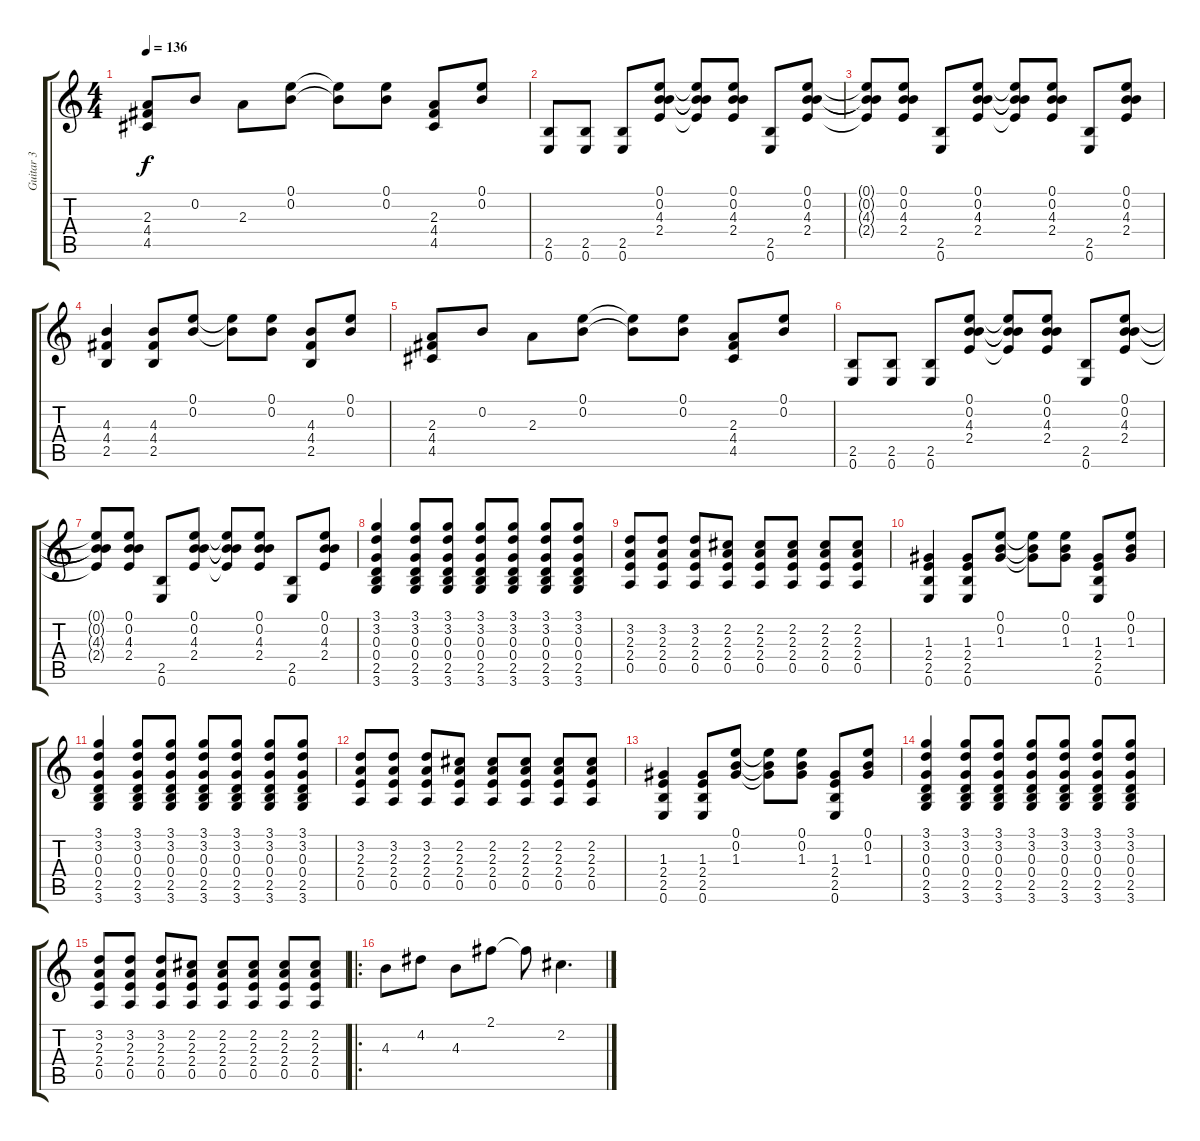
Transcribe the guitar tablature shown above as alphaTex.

\track ("Guitar 3" "Guitar 3") {instrument distortionguitar}
\staff {score tabs}
\tuning (E4 B3 G3 D3 A2 E2) {hide}
\ts (4 4)
\tempo 136
\clef g2
\ks c
(2.3 4.4 4.5).8{dy f} 0.2.8 2.3.8 (0.1 0.2).8 (0.1{t} 0.2{t}).8 (0.1 0.2).8 (2.3 4.4 4.5).8 (0.1 0.2).8 |
(2.5 0.6).8 (2.5 0.6).8 (2.5 0.6).8 (0.1 0.2 4.3 2.4).8 (0.1{t} 0.2{t} 4.3{t} 2.4{t}).8 (0.1 0.2 4.3 2.4).8 (2.5 0.6).8 (0.1 0.2 4.3 2.4).8 |
(0.1{t} 0.2{t} 4.3{t} 2.4{t}).8 (0.1 0.2 4.3 2.4).8 (2.5 0.6).8 (0.1 0.2 4.3 2.4).8 (0.1{t} 0.2{t} 4.3{t} 2.4{t}).8 (0.1 0.2 4.3 2.4).8 (2.5 0.6).8 (0.1 0.2 4.3 2.4).8 |
(4.3 4.4 2.5).4 (4.3 4.4 2.5).8 (0.1 0.2).8 (0.1{t} 0.2{t}).8 (0.1 0.2).8 (4.3 4.4 2.5).8 (0.1 0.2).8 |
(2.3 4.4 4.5).8 0.2.8 2.3.8 (0.1 0.2).8 (0.1{t} 0.2{t}).8 (0.1 0.2).8 (2.3 4.4 4.5).8 (0.1 0.2).8 |
(2.5 0.6).8 (2.5 0.6).8 (2.5 0.6).8 (0.1 0.2 4.3 2.4).8 (0.1{t} 0.2{t} 4.3{t} 2.4{t}).8 (0.1 0.2 4.3 2.4).8 (2.5 0.6).8 (0.1 0.2 4.3 2.4).8 |
(0.1{t} 0.2{t} 4.3{t} 2.4{t}).8 (0.1 0.2 4.3 2.4).8 (2.5 0.6).8 (0.1 0.2 4.3 2.4).8 (0.1{t} 0.2{t} 4.3{t} 2.4{t}).8 (0.1 0.2 4.3 2.4).8 (2.5 0.6).8 (0.1 0.2 4.3 2.4).8 |
(3.1 3.2 0.3 0.4 2.5 3.6).4 (3.1 3.2 0.3 0.4 2.5 3.6).8 (3.1 3.2 0.3 0.4 2.5 3.6).8 (3.1 3.2 0.3 0.4 2.5 3.6).8 (3.1 3.2 0.3 0.4 2.5 3.6).8 (3.1 3.2 0.3 0.4 2.5 3.6).8 (3.1 3.2 0.3 0.4 2.5 3.6).8 |
(3.2 2.3 2.4 0.5).8 (3.2 2.3 2.4 0.5).8 (3.2 2.3 2.4 0.5).8 (2.2 2.3 2.4 0.5).8 (2.2 2.3 2.4 0.5).8 (2.2 2.3 2.4 0.5).8 (2.2 2.3 2.4 0.5).8 (2.2 2.3 2.4 0.5).8 |
(1.3 2.4 2.5 0.6).4 (1.3 2.4 2.5 0.6).8 (0.1 0.2 1.3).8 (0.1{t} 0.2{t} 1.3{t}).8 (0.1 0.2 1.3).8 (1.3 2.4 2.5 0.6).8 (0.1 0.2 1.3).8 |
(3.1 3.2 0.3 0.4 2.5 3.6).4 (3.1 3.2 0.3 0.4 2.5 3.6).8 (3.1 3.2 0.3 0.4 2.5 3.6).8 (3.1 3.2 0.3 0.4 2.5 3.6).8 (3.1 3.2 0.3 0.4 2.5 3.6).8 (3.1 3.2 0.3 0.4 2.5 3.6).8 (3.1 3.2 0.3 0.4 2.5 3.6).8 |
(3.2 2.3 2.4 0.5).8 (3.2 2.3 2.4 0.5).8 (3.2 2.3 2.4 0.5).8 (2.2 2.3 2.4 0.5).8 (2.2 2.3 2.4 0.5).8 (2.2 2.3 2.4 0.5).8 (2.2 2.3 2.4 0.5).8 (2.2 2.3 2.4 0.5).8 |
(1.3 2.4 2.5 0.6).4 (1.3 2.4 2.5 0.6).8 (0.1 0.2 1.3).8 (0.1{t} 0.2{t} 1.3{t}).8 (0.1 0.2 1.3).8 (1.3 2.4 2.5 0.6).8 (0.1 0.2 1.3).8 |
(3.1 3.2 0.3 0.4 2.5 3.6).4 (3.1 3.2 0.3 0.4 2.5 3.6).8 (3.1 3.2 0.3 0.4 2.5 3.6).8 (3.1 3.2 0.3 0.4 2.5 3.6).8 (3.1 3.2 0.3 0.4 2.5 3.6).8 (3.1 3.2 0.3 0.4 2.5 3.6).8 (3.1 3.2 0.3 0.4 2.5 3.6).8 |
(3.2 2.3 2.4 0.5).8 (3.2 2.3 2.4 0.5).8 (3.2 2.3 2.4 0.5).8 (2.2 2.3 2.4 0.5).8 (2.2 2.3 2.4 0.5).8 (2.2 2.3 2.4 0.5).8 (2.2 2.3 2.4 0.5).8 (2.2 2.3 2.4 0.5).8 |
\ro
4.3.8 4.2.8 4.3.8 2.1.8 2.1{t}.8 2.2.4{d}
